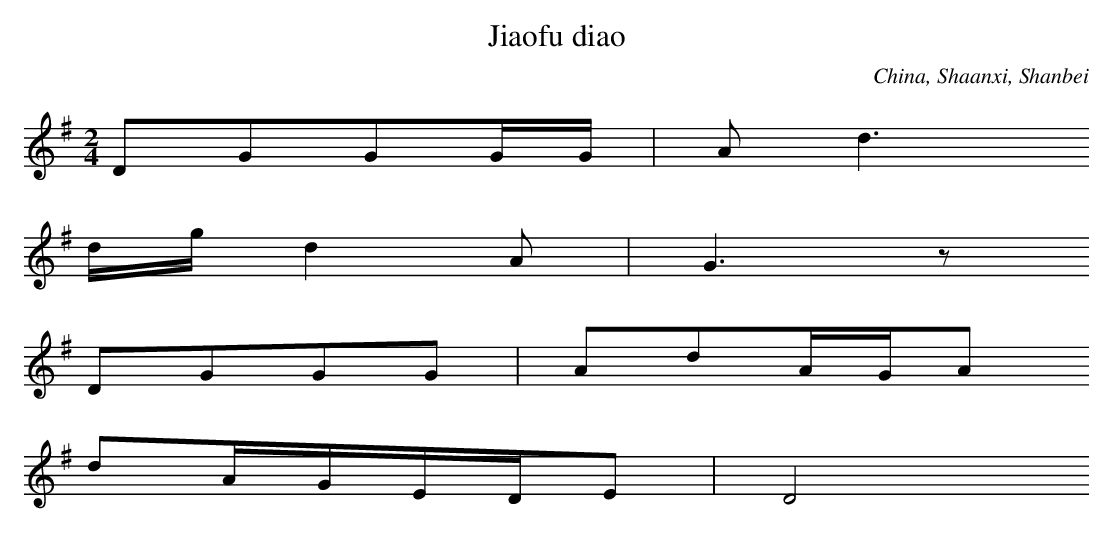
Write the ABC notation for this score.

X:1
T: Jiaofu diao
O: China, Shaanxi, Shanbei
M: 2/4
L: 1/16
K: G
D2G2G2GG | A2d6
dgd4A2 | G6z2
D2G2G2G2 | A2d2AGA2
d2AGEDE2 | D8
